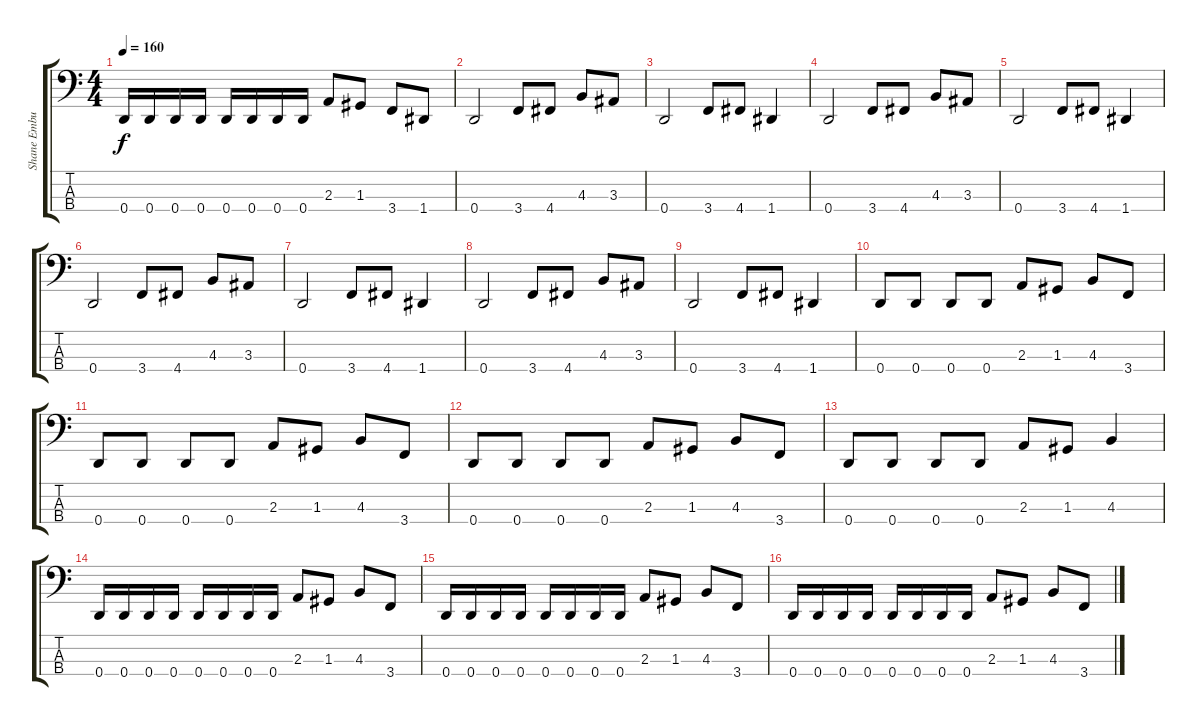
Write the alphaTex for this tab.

\track ("Shane Embury (Bass)" "Shane Embu") {instrument electricbassfinger}
\staff {score tabs}
\tuning (F2 C2 G1 D1) {hide}
\ts (4 4)
\tempo 160
\clef f4
\ks c
0.4.16{dy f} 0.4.16 0.4.16 0.4.16 0.4.16 0.4.16 0.4.16 0.4.16 2.3.8 1.3.8 3.4.8 1.4.8 |
0.4.2 3.4.8 4.4.8 4.3.8 3.3.8 |
0.4.2 3.4.8 4.4.8 1.4.4 |
0.4.2 3.4.8 4.4.8 4.3.8 3.3.8 |
0.4.2 3.4.8 4.4.8 1.4.4 |
0.4.2 3.4.8 4.4.8 4.3.8 3.3.8 |
0.4.2 3.4.8 4.4.8 1.4.4 |
0.4.2 3.4.8 4.4.8 4.3.8 3.3.8 |
0.4.2 3.4.8 4.4.8 1.4.4 |
0.4.8 0.4.8 0.4.8 0.4.8 2.3.8 1.3.8 4.3.8 3.4.8 |
0.4.8 0.4.8 0.4.8 0.4.8 2.3.8 1.3.8 4.3.8 3.4.8 |
0.4.8 0.4.8 0.4.8 0.4.8 2.3.8 1.3.8 4.3.8 3.4.8 |
0.4.8 0.4.8 0.4.8 0.4.8 2.3.8 1.3.8 4.3.4 |
0.4.16 0.4.16 0.4.16 0.4.16 0.4.16 0.4.16 0.4.16 0.4.16 2.3.8 1.3.8 4.3.8 3.4.8 |
0.4.16 0.4.16 0.4.16 0.4.16 0.4.16 0.4.16 0.4.16 0.4.16 2.3.8 1.3.8 4.3.8 3.4.8 |
0.4.16 0.4.16 0.4.16 0.4.16 0.4.16 0.4.16 0.4.16 0.4.16 2.3.8 1.3.8 4.3.8 3.4.8
